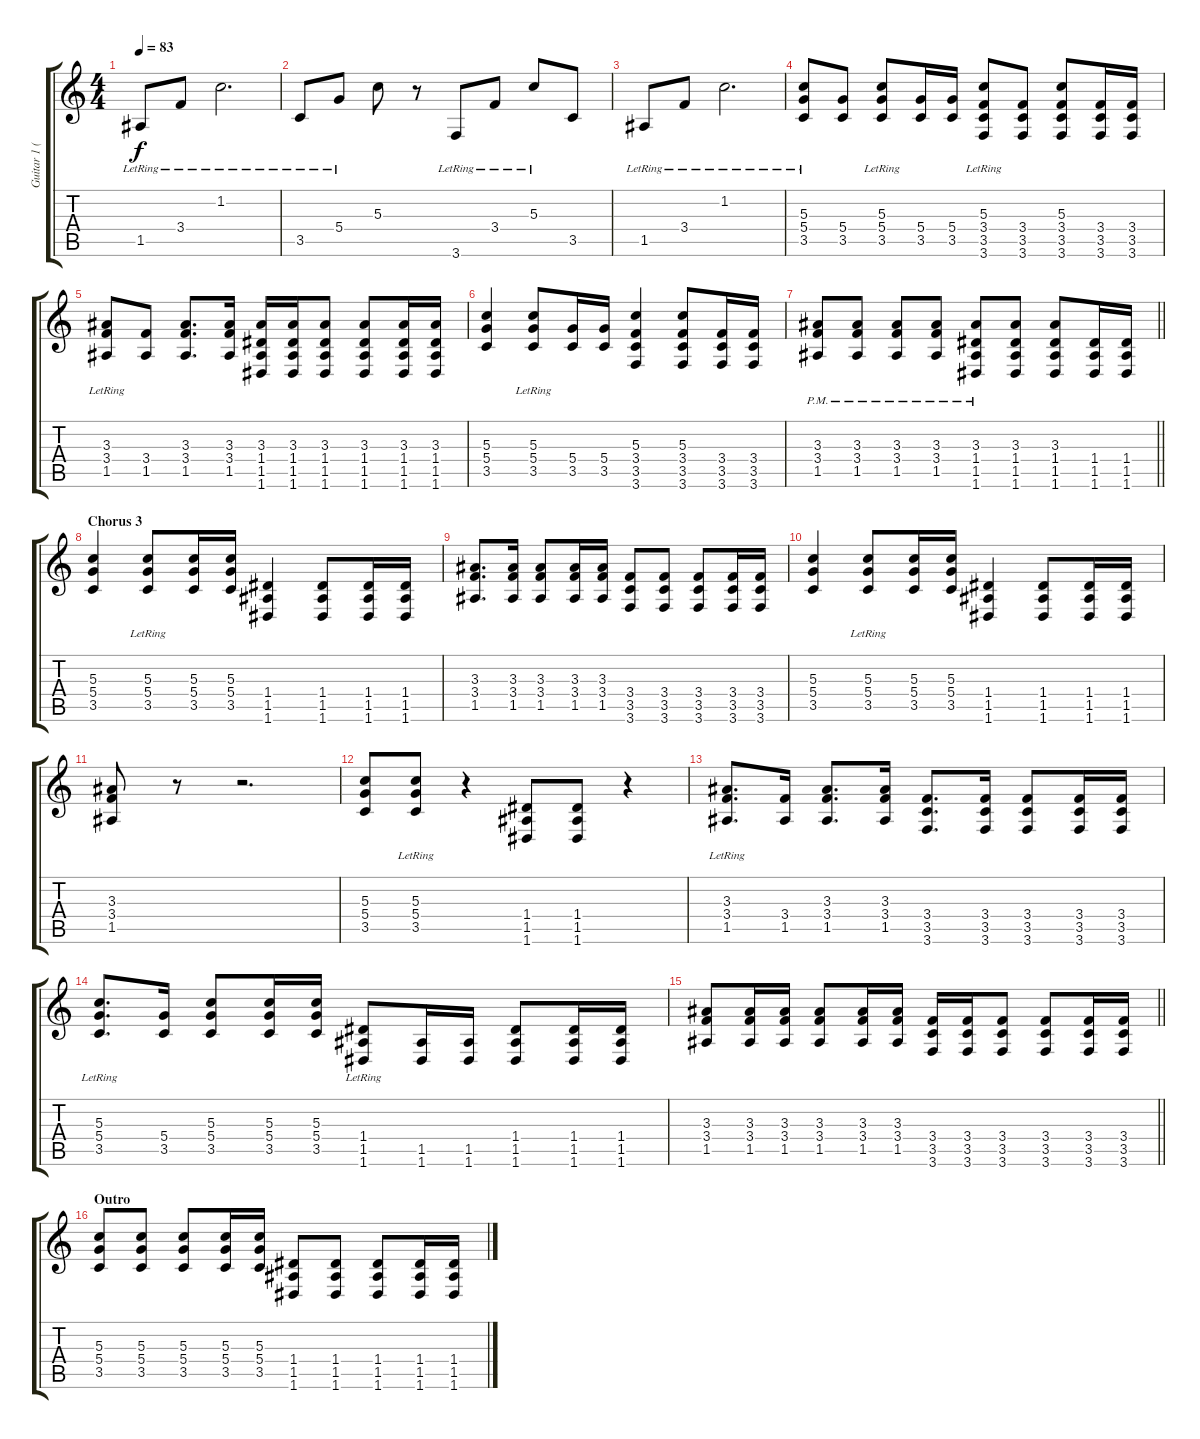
\track ("Guitar 1 (Chad Kroeger)" "Guitar 1 (") {instrument acousticguitarsteel}
\staff {score tabs}
\tuning (E4 B3 G3 D3 A2 D2) {hide}
\ts (4 4)
\tempo 83
\clef g2
\ks c
1.5{lr}.8{dy f} 3.4{lr}.8 1.2{lr}.2{d} |
3.5{lr}.8 5.4{lr}.8 5.3.8 r.8 3.6{lr}.8 3.4{lr}.8 5.3{lr}.8 3.5.8 |
1.5{lr}.8 3.4{lr}.8 1.2{lr}.2{d} |
(5.3{lr} 5.4 3.5).8 (5.4 3.5).8 (5.3{lr} 5.4 3.5).8 (5.4 3.5).16 (5.4 3.5).16 (5.3{lr} 3.4 3.5 3.6).8 (3.4 3.5 3.6).8 (5.3 3.4 3.5 3.6).8 (3.4 3.5 3.6).16 (3.4 3.5 3.6).16 |
(3.3{lr} 3.4 1.5).8 (3.4 1.5).8 (3.3 3.4 1.5).8{d} (3.3 3.4 1.5).16 (3.3 1.4 1.5 1.6).16 (3.3 1.4 1.5 1.6).16 (3.3 1.4 1.5 1.6).8 (3.3 1.4 1.5 1.6).8 (3.3 1.4 1.5 1.6).16 (3.3 1.4 1.5 1.6).16 |
(5.3 5.4 3.5).4 (5.3{lr} 5.4 3.5).8 (5.4 3.5).16 (5.4 3.5).16 (5.3 3.4 3.5 3.6).4 (5.3 3.4 3.5 3.6).8 (3.4 3.5 3.6).16 (3.4 3.5 3.6).16 |
\barLineRight lightlight
(3.3{pm} 3.4{pm} 1.5{pm}).8 (3.3{pm} 3.4{pm} 1.5{pm}).8 (3.3{pm} 3.4{pm} 1.5{pm}).8 (3.3{pm} 3.4{pm} 1.5{pm}).8 (3.3{pm} 1.4{pm} 1.5{pm} 1.6{pm}).8 (3.3 1.4 1.5 1.6).8 (3.3 1.4 1.5 1.6).8 (1.4 1.5 1.6).16 (1.4 1.5 1.6).16 |
\section ("" "Chorus 3")
(5.3 5.4 3.5).4 (5.3{lr} 5.4 3.5).8 (5.3 5.4 3.5).16 (5.3 5.4 3.5).16 (1.4 1.5 1.6).4 (1.4 1.5 1.6).8 (1.4 1.5 1.6).16 (1.4 1.5 1.6).16 |
(3.3 3.4 1.5).8{d} (3.3 3.4 1.5).16 (3.3 3.4 1.5).8 (3.3 3.4 1.5).16 (3.3 3.4 1.5).16 (3.4 3.5 3.6).8 (3.4 3.5 3.6).8 (3.4 3.5 3.6).8 (3.4 3.5 3.6).16 (3.4 3.5 3.6).16 |
(5.3 5.4 3.5).4 (5.3{lr} 5.4 3.5).8 (5.3 5.4 3.5).16 (5.3 5.4 3.5).16 (1.4 1.5 1.6).4 (1.4 1.5 1.6).8 (1.4 1.5 1.6).16 (1.4 1.5 1.6).16 |
(3.3 3.4 1.5).8 r.8 r.2{d} |
(5.3 5.4 3.5).8 (5.3{lr} 5.4 3.5).8 r.4 (1.4 1.5 1.6).8 (1.4 1.5 1.6).8 r.4 |
(3.3{lr} 3.4 1.5).8{d} (3.4 1.5).16 (3.3 3.4 1.5).8{d} (3.3 3.4 1.5).16 (3.4 3.5 3.6).8{d} (3.4 3.5 3.6).16 (3.4 3.5 3.6).8 (3.4 3.5 3.6).16 (3.4 3.5 3.6).16 |
(5.3{lr} 5.4 3.5).8{d} (5.4 3.5).16 (5.3 5.4 3.5).8 (5.3 5.4 3.5).16 (5.3 5.4 3.5).16 (1.4{lr} 1.5 1.6).8 (1.5 1.6).16 (1.5 1.6).16 (1.4 1.5 1.6).8 (1.4 1.5 1.6).16 (1.4 1.5 1.6).16 |
\barLineRight lightlight
(3.3 3.4 1.5).8 (3.3 3.4 1.5).16 (3.3 3.4 1.5).16 (3.3 3.4 1.5).8 (3.3 3.4 1.5).16 (3.3 3.4 1.5).16 (3.4 3.5 3.6).16 (3.4 3.5 3.6).16 (3.4 3.5 3.6).8 (3.4 3.5 3.6).8 (3.4 3.5 3.6).16 (3.4 3.5 3.6).16 |
\section ("" "Outro")
(5.3 5.4 3.5).8 (5.3 5.4 3.5).8 (5.3 5.4 3.5).8 (5.3 5.4 3.5).16 (5.3 5.4 3.5).16 (1.4 1.5 1.6).8 (1.4 1.5 1.6).8 (1.4 1.5 1.6).8 (1.4 1.5 1.6).16 (1.4 1.5 1.6).16
